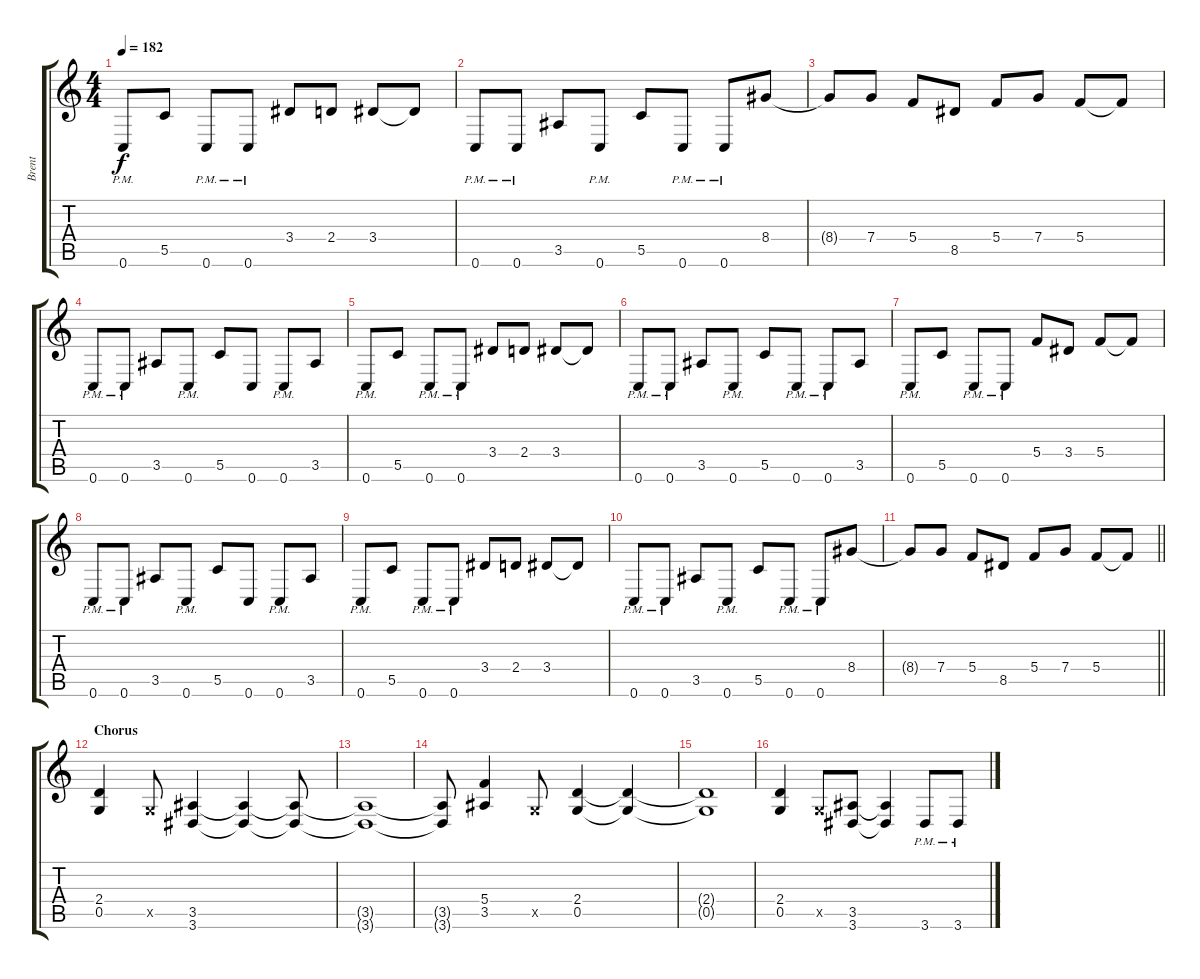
\track ("Brent" "Brent") {instrument distortionguitar}
\staff {score tabs}
\tuning (D4 A3 F3 C3 G2 C2) {hide}
\ts (4 4)
\tempo 182
\clef g2
\ks c
0.6{pm}.8{dy f} 5.5.8 0.6{pm}.8 0.6{pm}.8 3.4.8 2.4.8 3.4.8 3.4{t}.8 |
0.6{pm}.8 0.6{pm}.8 3.5.8 0.6{pm}.8 5.5.8 0.6{pm}.8 0.6{pm}.8 8.4.8 |
8.4{t}.8 7.4.8 5.4.8 8.5.8 5.4.8 7.4.8 5.4.8 5.4{t}.8 |
0.6{pm}.8 0.6{pm}.8 3.5.8 0.6{pm}.8 5.5.8 0.6.8 0.6{pm}.8 3.5.8 |
0.6{pm}.8 5.5.8 0.6{pm}.8 0.6{pm}.8 3.4.8 2.4.8 3.4.8 3.4{t}.8 |
0.6{pm}.8 0.6{pm}.8 3.5.8 0.6{pm}.8 5.5.8 0.6{pm}.8 0.6{pm}.8 3.5.8 |
0.6{pm}.8 5.5.8 0.6{pm}.8 0.6{pm}.8 5.4.8 3.4.8 5.4.8 5.4{t}.8 |
0.6{pm}.8 0.6{pm}.8 3.5.8 0.6{pm}.8 5.5.8 0.6.8 0.6{pm}.8 3.5.8 |
0.6{pm}.8 5.5.8 0.6{pm}.8 0.6{pm}.8 3.4.8 2.4.8 3.4.8 3.4{t}.8 |
0.6{pm}.8 0.6{pm}.8 3.5.8 0.6{pm}.8 5.5.8 0.6{pm}.8 0.6{pm}.8 8.4.8 |
\barLineRight lightlight
8.4{t}.8 7.4.8 5.4.8 8.5.8 5.4.8 7.4.8 5.4.8 5.4{t}.8 |
\section ("" "Chorus")
(2.4 0.5).4 0.5{x}.8 (3.5 3.6).4 (3.5{t} 3.6{t}).4 (3.5{t} 3.6{t}).8 |
(3.5{t} 3.6{t}).1 |
(3.5{t} 3.6{t}).8 (5.4 3.5).4 0.5{x}.8 (2.4 0.5).4 (2.4{t} 0.5{t}).4 |
(2.4{t} 0.5{t}).1 |
(2.4 0.5).4 0.5{x}.8 (3.5 3.6).8 (3.5{t} 3.6{t}).4 3.6{pm}.8 3.6{pm}.8
